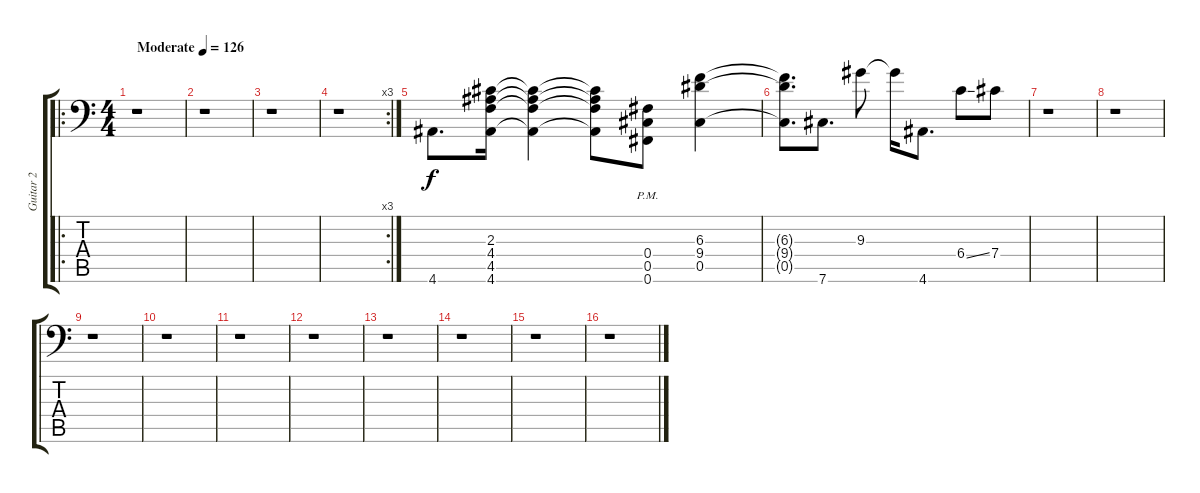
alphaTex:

\track ("Guitar 2" "Guitar 2") {instrument distortionguitar}
\staff {score tabs}
\tuning (Ab3 Eb3 B2 Gb2 Db2 Gb1) {hide}
\ro
\ts (4 4)
\tempo (126 "Moderate")
\clef f4
\ks c
r.1{dy f instrument distortionguitar} |
r.1 |
r.1 |
\rc 3
r.1 |
4.6.8{d} (2.3 4.4 4.5 4.6).16 (2.3{t} 4.4{t} 4.5{t} 4.6{t}).4 (2.3{t} 4.4{t} 4.5{t} 4.6{t}).8 (0.4{pm} 0.5{pm} 0.6{pm}).8 (6.3 9.4 0.5).4 |
(6.3{t} 9.4{t} 0.5{t}).8{d} 7.6.8{d} 9.3.8 9.3{t}.16 4.6.8{d} 6.4{ss}.8 7.4.8 |
r.1 |
r.1 |
r.1 |
r.1 |
r.1 |
r.1 |
r.1 |
r.1 |
r.1 |
r.1
